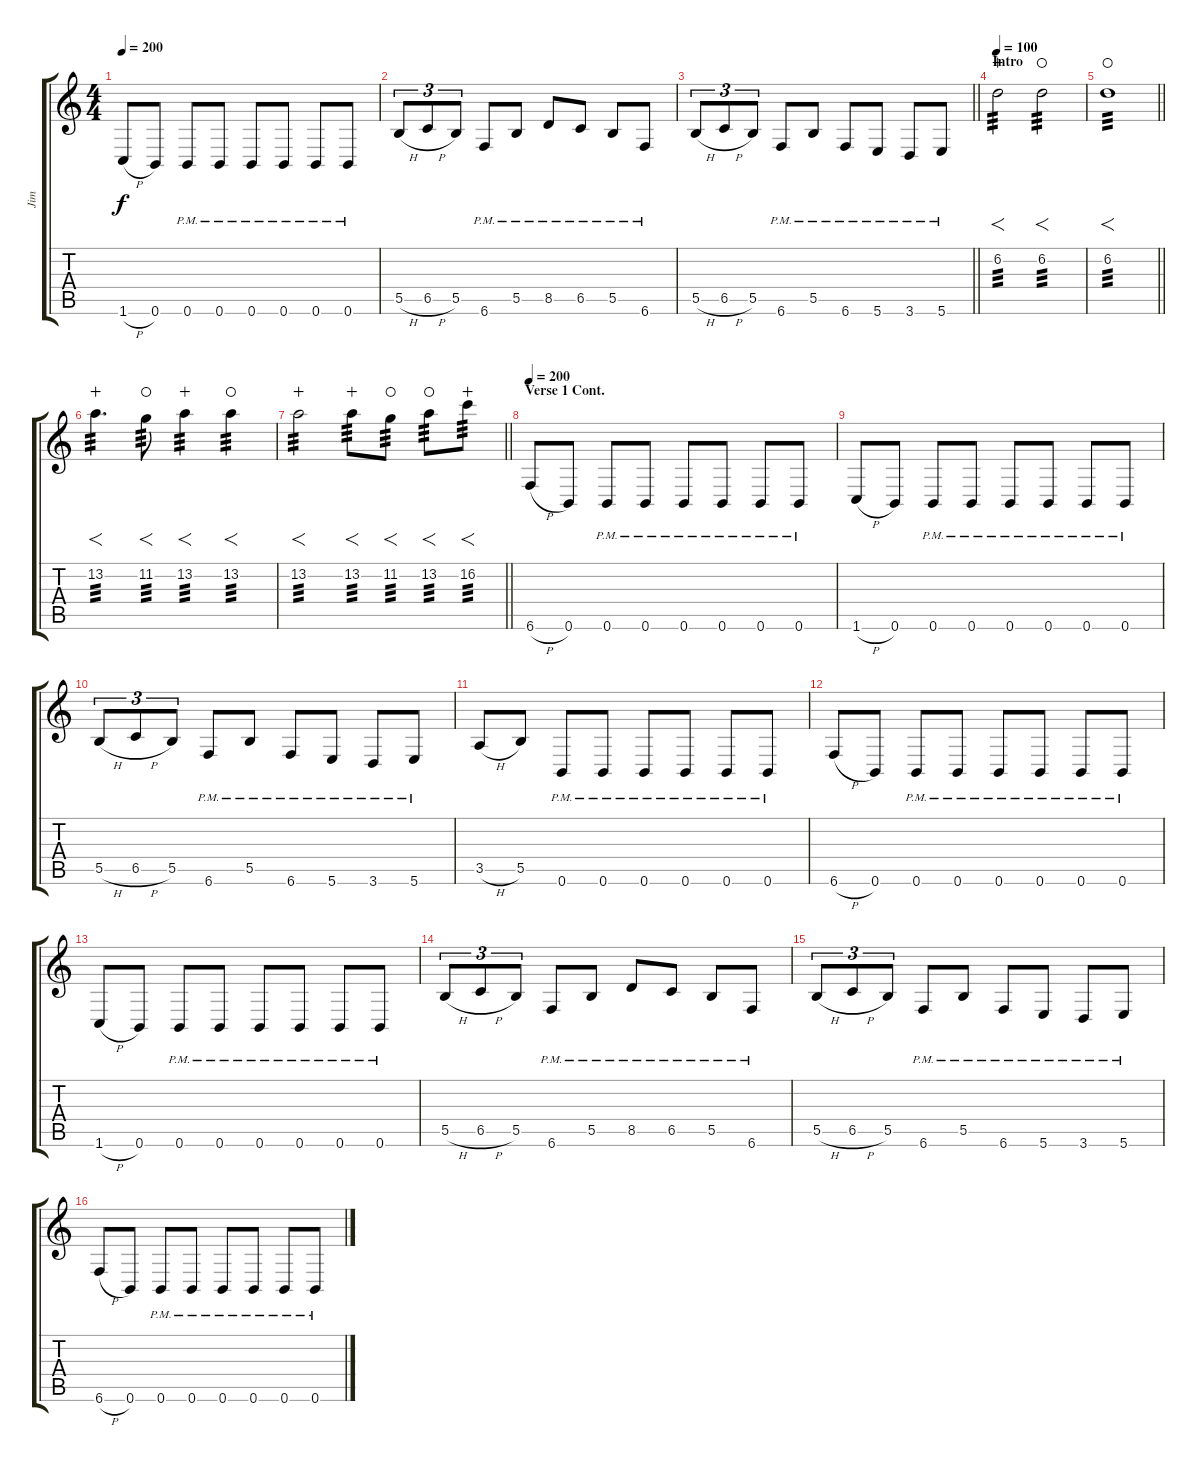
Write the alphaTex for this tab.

\track ("Jim" "Jim") {instrument distortionguitar}
\staff {score tabs}
\tuning (Db4 Ab3 E3 B2 Gb2 B1) {hide}
\ts (4 4)
\tempo 200
\clef g2
\ks c
1.6{h}.8{dy f} 0.6.8 0.6{pm}.8 0.6{pm}.8 0.6{pm}.8 0.6{pm}.8 0.6{pm}.8 0.6{pm}.8 |
5.5{h}.8{tu (3 2)} 6.5{h}.8{tu (3 2)} 5.5.8{tu (3 2)} 6.6{pm}.8 5.5{pm}.8 8.5{pm}.8 6.5{pm}.8 5.5{pm}.8 6.6{pm}.8 |
\barLineRight lightlight
5.5{h}.8{tu (3 2)} 6.5{h}.8{tu (3 2)} 5.5.8{tu (3 2)} 6.6{pm}.8 5.5{pm}.8 6.6{pm}.8 5.6{pm}.8 3.6{pm}.8 5.6{pm}.8 |
\section ("" "Intro")
\tempo 100
6.2.2{f tp 3 wahc} 6.2.2{f tp 3 waho} |
\barLineRight lightlight
6.2.1{f tp 3 waho} |
13.2.4{f d tp 3 wahc} 11.2.8{f tp 3 waho} 13.2.4{f tp 3 wahc} 13.2.4{f tp 3 waho} |
\barLineRight lightlight
13.2.2{f tp 3 wahc} 13.2.8{f tp 3 wahc} 11.2.8{f tp 3 waho} 13.2.8{f tp 3 waho} 16.2.8{f tp 3 wahc} |
\section ("" "Verse 1 Cont.")
\tempo 200
6.6{h}.8 0.6.8 0.6{pm}.8 0.6{pm}.8 0.6{pm}.8 0.6{pm}.8 0.6{pm}.8 0.6{pm}.8 |
1.6{h}.8 0.6.8 0.6{pm}.8 0.6{pm}.8 0.6{pm}.8 0.6{pm}.8 0.6{pm}.8 0.6{pm}.8 |
5.5{h}.8{tu (3 2)} 6.5{h}.8{tu (3 2)} 5.5.8{tu (3 2)} 6.6{pm}.8 5.5{pm}.8 6.6{pm}.8 5.6{pm}.8 3.6{pm}.8 5.6{pm}.8 |
3.5{h}.8 5.5.8 0.6{pm}.8 0.6{pm}.8 0.6{pm}.8 0.6{pm}.8 0.6{pm}.8 0.6{pm}.8 |
6.6{h}.8 0.6.8 0.6{pm}.8 0.6{pm}.8 0.6{pm}.8 0.6{pm}.8 0.6{pm}.8 0.6{pm}.8 |
1.6{h}.8 0.6.8 0.6{pm}.8 0.6{pm}.8 0.6{pm}.8 0.6{pm}.8 0.6{pm}.8 0.6{pm}.8 |
5.5{h}.8{tu (3 2)} 6.5{h}.8{tu (3 2)} 5.5.8{tu (3 2)} 6.6{pm}.8 5.5{pm}.8 8.5{pm}.8 6.5{pm}.8 5.5{pm}.8 6.6{pm}.8 |
5.5{h}.8{tu (3 2)} 6.5{h}.8{tu (3 2)} 5.5.8{tu (3 2)} 6.6{pm}.8 5.5{pm}.8 6.6{pm}.8 5.6{pm}.8 3.6{pm}.8 5.6{pm}.8 |
6.6{h}.8 0.6.8 0.6{pm}.8 0.6{pm}.8 0.6{pm}.8 0.6{pm}.8 0.6{pm}.8 0.6{pm}.8
